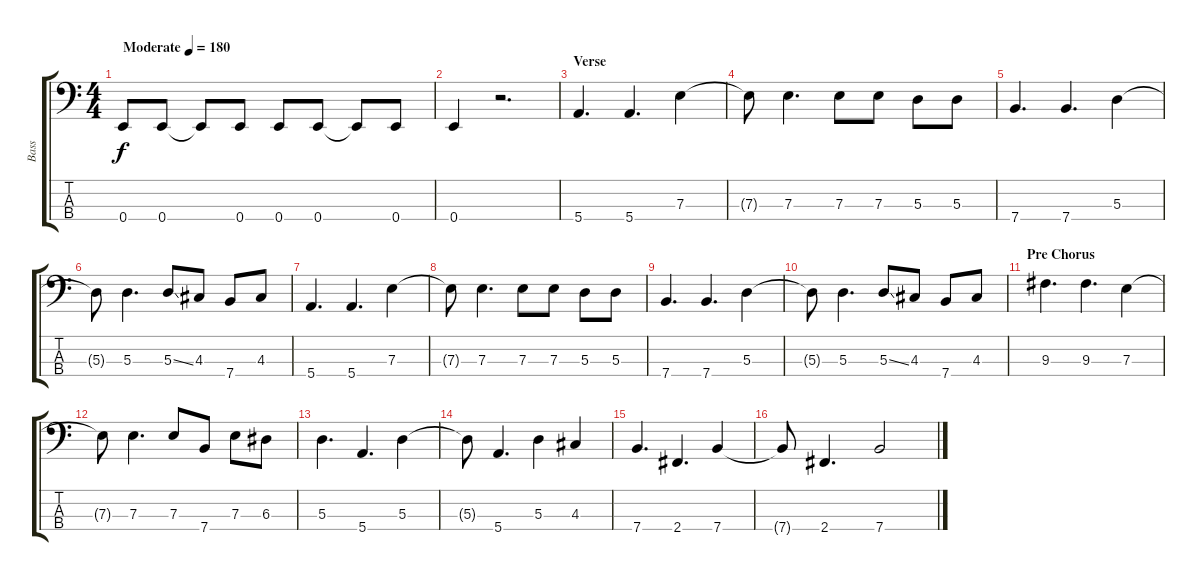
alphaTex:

\track ("Bass" "Bass") {instrument electricbassfinger}
\staff {score tabs}
\tuning (G2 D2 A1 E1) {hide}
\ts (4 4)
\tempo (180 "Moderate")
\clef f4
\ks c
0.4.8{dy f instrument electricbassfinger} 0.4.8 0.4{t}.8 0.4.8 0.4.8 0.4.8 0.4{t}.8 0.4.8 |
0.4.4 r.2{d} |
\section ("" "Verse")
5.4.4{d} 5.4.4{d} 7.3.4 |
7.3{t}.8 7.3.4{d} 7.3.8 7.3.8 5.3.8 5.3.8 |
7.4.4{d} 7.4.4{d} 5.3.4 |
5.3{t}.8 5.3.4{d} 5.3{ss}.8 4.3.8 7.4.8 4.3.8 |
5.4.4{d} 5.4.4{d} 7.3.4 |
7.3{t}.8 7.3.4{d} 7.3.8 7.3.8 5.3.8 5.3.8 |
7.4.4{d} 7.4.4{d} 5.3.4 |
5.3{t}.8 5.3.4{d} 5.3{ss}.8 4.3.8 7.4.8 4.3.8 |
\section ("" "Pre Chorus")
9.3.4{d} 9.3.4{d} 7.3.4 |
7.3{t}.8 7.3.4{d} 7.3.8 7.4.8 7.3.8 6.3.8 |
5.3.4{d} 5.4.4{d} 5.3.4 |
5.3{t}.8 5.4.4{d} 5.3.4 4.3.4 |
7.4.4{d} 2.4.4{d} 7.4.4 |
7.4{t}.8 2.4.4{d} 7.4.2
